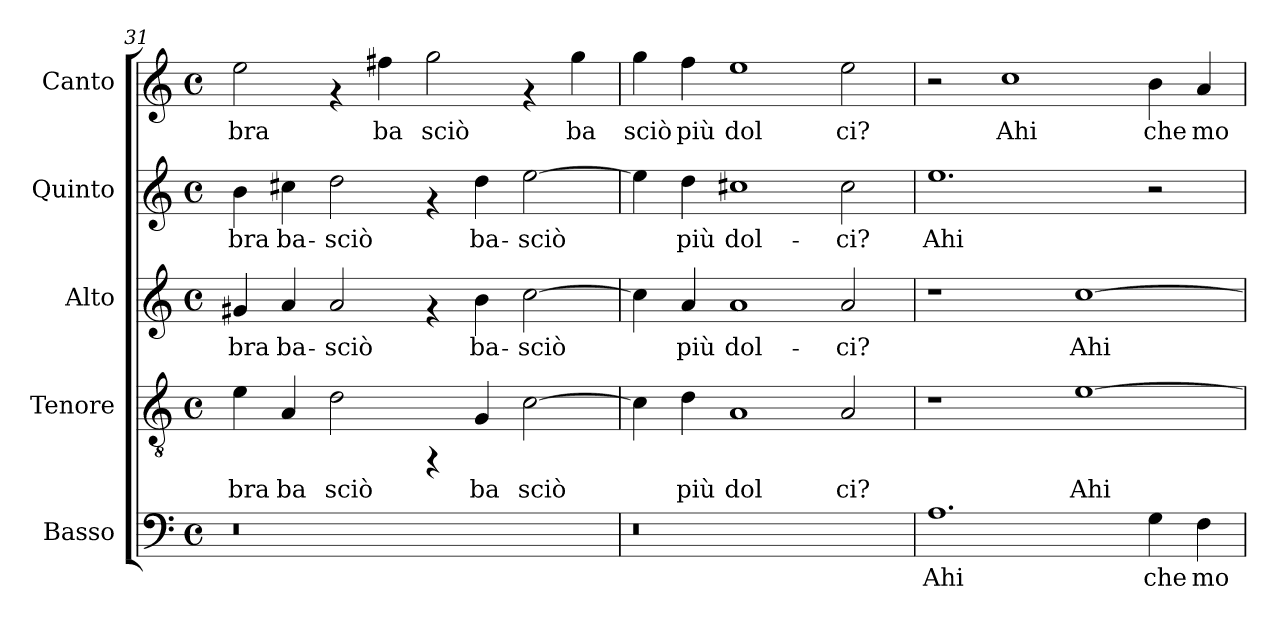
**kern	**text	**kern	**text	**kern	**text	**kern	**text	**kern	**text
*part5	*part5	*part4	*part4	*part3	*part3	*part2	*part2	*part1	*part1
*staff5	*staff5	*staff4	*staff4	*staff3	*staff3	*staff2	*staff2	*staff1	*staff1
*I"Basso	*	*I"Tenore	*	*I"Alto	*	*I"Quinto	*	*I"Canto	*
*I'Basso	*	*I'Tenore	*	*I'Alto	*	*I'Quinto	*	*I'Canto	*
*clefF4	*	*clefGv2	*	*clefG2	*	*clefG2	*	*clefG2	*
*k[]	*	*k[]	*	*k[]	*	*k[]	*	*k[]	*
*C:	*	*C:	*	*C:	*	*C:	*	*C:	*
*M4/4	*	*M4/4	*	*M4/4	*	*M4/4	*	*M4/4	*
*met(c)	*	*met(c)	*	*met(c)	*	*met(c)	*	*met(c)	*
=31	=31	=31	=31	=31	=31	=31	=31	=31	=31
!	!	!	!LO:LY:b:cj	!	!LO:LY:b:cj	!	!LO:LY:b:cj	!	!LO:LY:b:cj
0r	.	4e\	bra	4g#X/	-bra	4b\	-bra	2ee\	bra
!	!	!	!LO:LY:b:cj	!	!LO:LY:b:cj	!	!LO:LY:b:cj	!	!
.	.	4A/	ba	4a/	ba-	4cc#X\	ba-	.	.
!	!	!	!LO:LY:b:cj	!	!LO:LY:b:cj	!	!LO:LY:b:cj	!	!
.	.	2d\	sciò	2a/	-sciò	2dd\	-sciò	4rf	.
!	!	!	!	!	!	!	!	!	!LO:LY:b:cj
.	.	.	.	.	.	.	.	4ff#X\	ba
!	!	!	!	!	!	!	!	!	!LO:LY:b:cj
.	.	4rFF	.	4rf	.	4rf	.	2gg\	sciò
!	!	!	!LO:LY:b:cj	!	!LO:LY:b:cj	!	!LO:LY:b:cj	!	!
.	.	4G/	ba	4b\	ba-	4dd\	ba-	.	.
!	!	!	!LO:LY:b:cj	!	!LO:LY:b:cj	!	!LO:LY:b:cj	!	!
.	.	[>2c\	sciò	[>2cc\	-sciò	[>2ee\	-sciò	4rf	.
!	!	!	!	!	!	!	!	!	!LO:LY:b:cj
.	.	.	.	.	.	.	.	4gg\	ba
=32	=32	=32	=32	=32	=32	=32	=32	=32	=32
!	!	!	!LO:LY:b:cj	!	!LO:LY:b:cj	!	!LO:LY:b:cj	!	!LO:LY:b:cj
0r	.	4c\]	.	4cc\]	.	4ee\]	.	4gg\	sciò
!	!	!	!LO:LY:b:cj	!	!LO:LY:b:cj	!	!LO:LY:b:cj	!	!LO:LY:b:cj
.	.	4d\	più	4a/	più	4dd\	più	4ff\	più
!	!	!	!LO:LY:b:cj	!	!LO:LY:b:cj	!	!LO:LY:b:cj	!	!LO:LY:b:cj
.	.	1A	dol	1a	dol-	1cc#X	dol-	1ee	dol
!	!	!	!LO:LY:b:cj	!	!LO:LY:b:cj	!	!LO:LY:b:cj	!	!LO:LY:b:cj
.	.	2A/	ci?	2a/	-ci?	2cc#\	-ci?	2ee\	ci?
=33	=33	=33	=33	=33	=33	=33	=33	=33	=33
!	!LO:LY:b:cj	!	!	!	!	!	!LO:LY:b:cj	!	!
1.A	Ahi	1r	.	1r	.	1.ee	Ahi	2r	.
!	!	!	!	!	!	!	!	!	!LO:LY:b:cj
.	.	.	.	.	.	.	.	1cc	Ahi
!	!	!	!LO:LY:b:cj	!	!LO:LY:b:cj	!	!	!	!
.	.	[>1e	Ahi	[>1cc	Ahi	.	.	.	.
!	!LO:LY:b:cj	!	!	!	!	!	!	!	!LO:LY:b:cj
4G\	che	.	.	.	.	2r	.	4b\	che
!	!LO:LY:b:cj	!	!	!	!	!	!	!	!LO:LY:b:cj
4F\	mo-	.	.	.	.	.	.	4a/	mo
=	=	=	=	=	=	=	=	=	=
*-	*-	*-	*-	*-	*-	*-	*-	*-	*-
